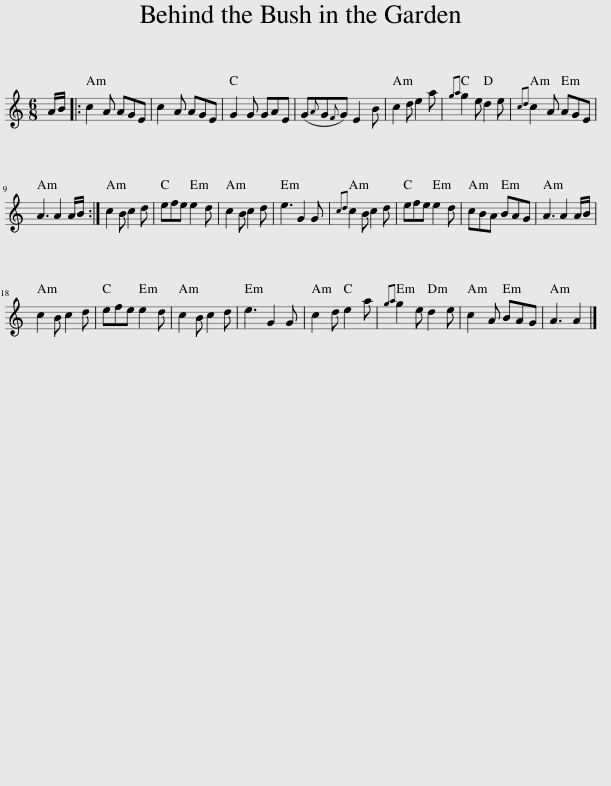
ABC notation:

X:1
L:1/8
M:6/8
I:linebreak $
K:C
V:1 treble
V:1
 A/B/ |: c2 A AGE | c2 A AGE | G2 G GAE | (G{A}G{F}G) E2 B | %5
 c2 d e2 a |{ga} g2 e d2 e |{cd} c2 A AGE |$ A3 A2 A/B/ :| c2 B c2 d | %10
 efe e2 d | c2 B c2 d | e3 G2 G |{cd} c2 B c2 d | efe e2 d | %15
 cBA BAG | A3 A2 A/B/ |$ c2 B c2 d | efe e2 d | c2 B c2 d | %20
 e3 G2 G | c2 d e2 a |{ga} g2 e d2 e | c2 A BAG | A3 A2 |] %25
